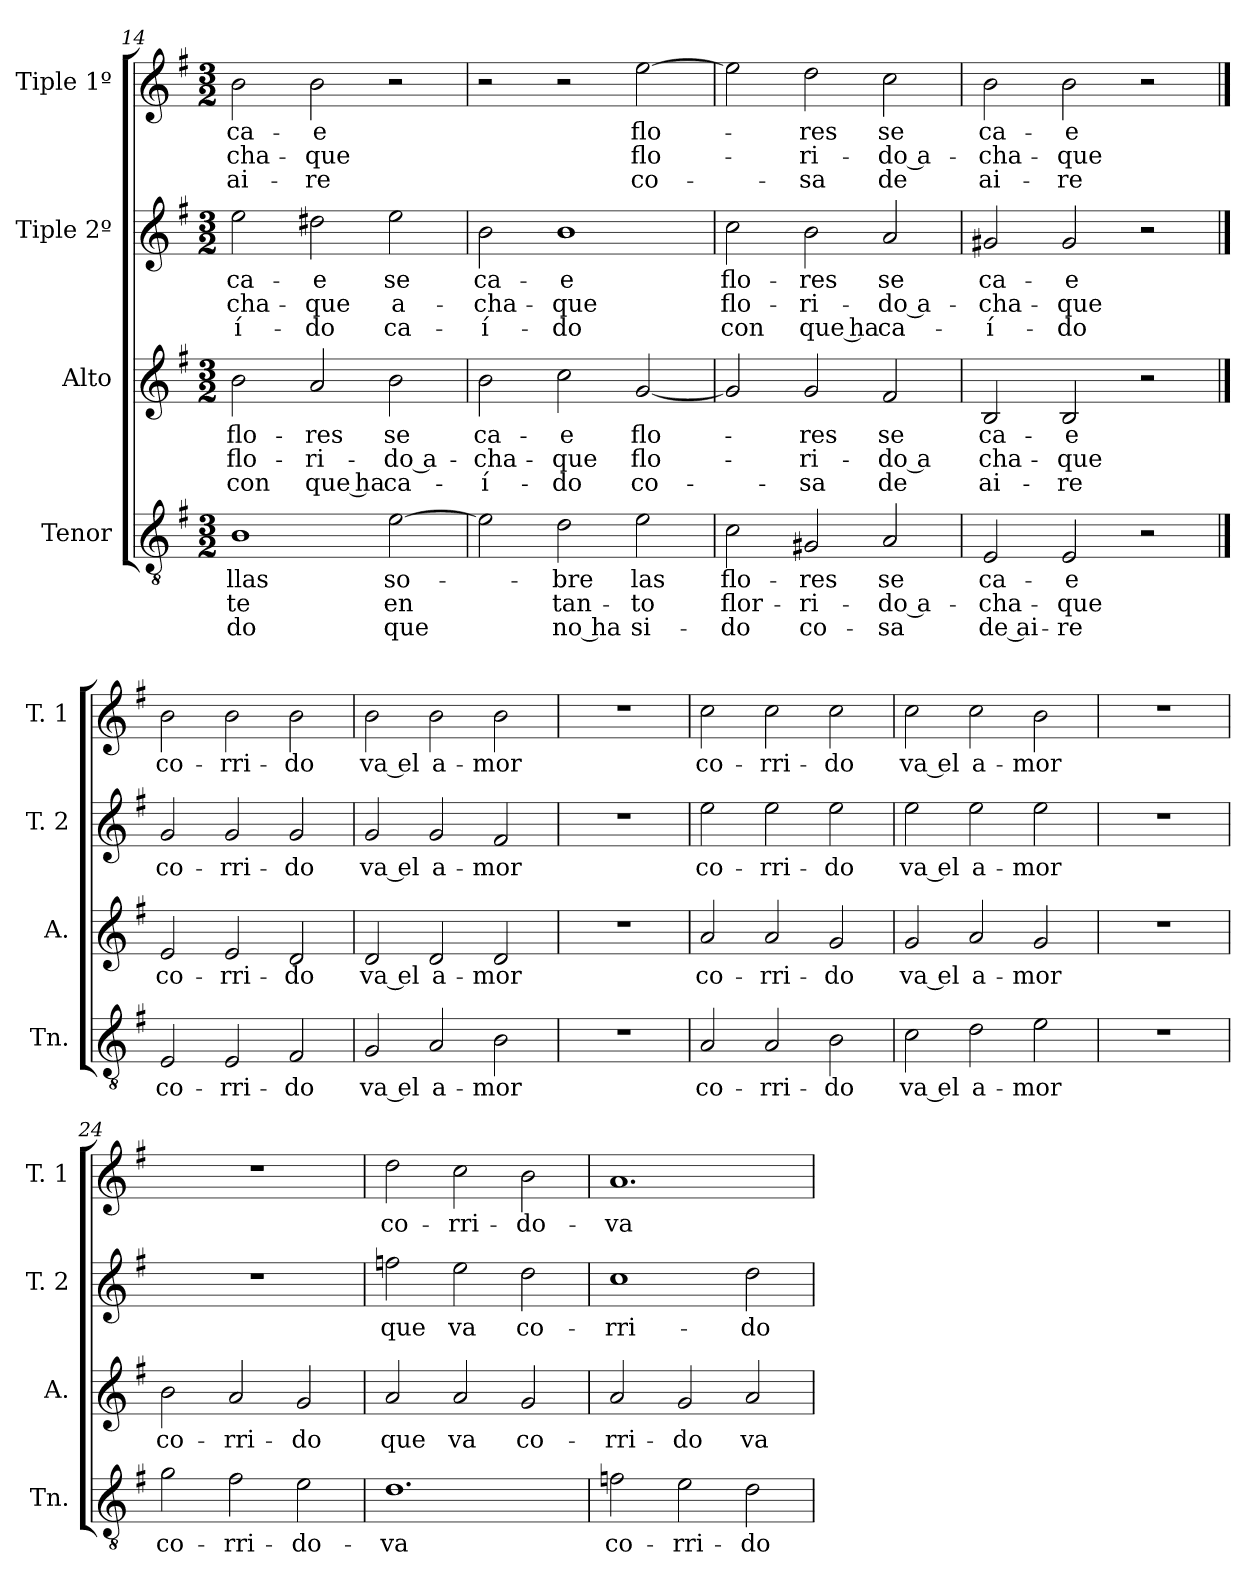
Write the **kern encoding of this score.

**kern	**text	**text	**text	**kern	**text	**text	**text	**kern	**text	**text	**text	**kern	**text	**text	**text
*part4	*part4	*part4	*part4	*part3	*part3	*part3	*part3	*part2	*part2	*part2	*part2	*part1	*part1	*part1	*part1
*staff4	*staff4	*staff4	*staff4	*staff3	*staff3	*staff3	*staff3	*staff2	*staff2	*staff2	*staff2	*staff1	*staff1	*staff1	*staff1
*I"Tenor	*	*	*	*I"Alto	*	*	*	*I"Tiple 2º	*	*	*	*I"Tiple 1º	*	*	*
*I'Tn.	*	*	*	*I'A.	*	*	*	*I'T. 2	*	*	*	*I'T. 1	*	*	*
*clefGv2	*	*	*	*clefG2	*	*	*	*clefG2	*	*	*	*clefG2	*	*	*
*k[f#]	*	*	*	*k[f#]	*	*	*	*k[f#]	*	*	*	*k[f#]	*	*	*
*M3/2	*	*	*	*M3/2	*	*	*	*M3/2	*	*	*	*M3/2	*	*	*
=14	=14	=14	=14	=14	=14	=14	=14	=14	=14	=14	=14	=14	=14	=14	=14
1B	-llas	-te	-do	2b	flo-	flo-	con	2ee	ca-	-cha-	-í-	2b	ca-	-cha-	ai-
.	.	.	.	2a	-res	-ri-	que ha	2dd#X	-e	-que	-do	2b	-e	-que	-re
[2e	so-	en	que	2b	se	do a-	ca-	2ee	se	a-	ca-	2r	.	.	.
=15	=15	=15	=15	=15	=15	=15	=15	=15	=15	=15	=15	=15	=15	=15	=15
2e]	.	.	.	2b	ca-	-cha-	-í-	2b	ca-	-cha-	-í-	2r	.	.	.
2d	-bre	tan-	no ha	2cc	-e	-que	-do	1b	-e	-que	-do	2r	.	.	.
2e	las	-to	si-	[2g	flo-	flo-	co-	.	.	.	.	[2ee	flo-	flo-	co-
=16	=16	=16	=16	=16	=16	=16	=16	=16	=16	=16	=16	=16	=16	=16	=16
2c	flo-	flor-	-do	2g]	.	.	.	2cc	flo-	flo-	con	2ee]	.	.	.
2G#X	-res	-ri-	co-	2g	-res	-ri-	-sa	2b	-res	-ri-	que ha	2dd	-res	-ri-	-sa
2A	se	do a-	-sa	2f#	se	do a	de	2a	se	do a-	ca-	2cc	se	do a-	de
=17	=17	=17	=17	=17	=17	=17	=17	=17	=17	=17	=17	=17	=17	=17	=17
2E	ca-	-cha-	de ai-	2B	ca-	-cha-	ai-	2g#X	ca-	-cha-	-í-	2b	ca-	-cha-	ai-
2E	-e	-que	-re	2B	-e	-que	-re	2g#	-e	-que	-do	2b	-e	-que	-re
2r	.	.	.	2r	.	.	.	2r	.	.	.	2r	.	.	.
!!LO:LB:g=z
==18	==18	==18	==18	==18	==18	==18	==18	==18	==18	==18	==18	==18	==18	==18	==18
2E	co-	.	.	2e	co-	.	.	2g	co-	.	.	2b	co-	.	.
2E	-rri-	.	.	2e	-rri-	.	.	2g	-rri-	.	.	2b	-rri-	.	.
2F#	-do	.	.	2d	-do	.	.	2g	-do	.	.	2b	-do	.	.
=19	=19	=19	=19	=19	=19	=19	=19	=19	=19	=19	=19	=19	=19	=19	=19
2G	va el	.	.	2d	va el	.	.	2g	va el	.	.	2b	va el	.	.
2A	a-	.	.	2d	a-	.	.	2g	a-	.	.	2b	a-	.	.
2B	-mor	.	.	2d	-mor	.	.	2f#	-mor	.	.	2b	-mor	.	.
=20	=20	=20	=20	=20	=20	=20	=20	=20	=20	=20	=20	=20	=20	=20	=20
1.r	.	.	.	1.r	.	.	.	1.r	.	.	.	1.r	.	.	.
=21	=21	=21	=21	=21	=21	=21	=21	=21	=21	=21	=21	=21	=21	=21	=21
2A	co-	.	.	2a	co-	.	.	2ee	co-	.	.	2cc	co-	.	.
2A	-rri-	.	.	2a	-rri-	.	.	2ee	-rri-	.	.	2cc	-rri-	.	.
2B	-do	.	.	2g	-do	.	.	2ee	-do	.	.	2cc	-do	.	.
=22	=22	=22	=22	=22	=22	=22	=22	=22	=22	=22	=22	=22	=22	=22	=22
2c	va el	.	.	2g	va el	.	.	2ee	va el	.	.	2cc	va el	.	.
2d	a-	.	.	2a	a-	.	.	2ee	a-	.	.	2cc	a-	.	.
2e	-mor	.	.	2g	-mor	.	.	2ee	-mor	.	.	2b	-mor	.	.
=23	=23	=23	=23	=23	=23	=23	=23	=23	=23	=23	=23	=23	=23	=23	=23
1.r	.	.	.	1.r	.	.	.	1.r	.	.	.	1.r	.	.	.
=24	=24	=24	=24	=24	=24	=24	=24	=24	=24	=24	=24	=24	=24	=24	=24
2g	co-	.	.	2b	co-	.	.	1.r	.	.	.	1.r	.	.	.
2f#	-rri-	.	.	2a	-rri-	.	.	.	.	.	.	.	.	.	.
2e	-do-	.	.	2g	-do	.	.	.	.	.	.	.	.	.	.
=25	=25	=25	=25	=25	=25	=25	=25	=25	=25	=25	=25	=25	=25	=25	=25
1.d	-va	.	.	2a	que	.	.	2ffn	que	.	.	2dd	co-	.	.
.	.	.	.	2a	va	.	.	2ee	va	.	.	2cc	-rri-	.	.
.	.	.	.	2g	co-	.	.	2dd	co-	.	.	2b	-do-	.	.
=26	=26	=26	=26	=26	=26	=26	=26	=26	=26	=26	=26	=26	=26	=26	=26
2fn	co-	.	.	2a	-rri-	.	.	1cc	-rri-	.	.	1.a	-va	.	.
2e	-rri-	.	.	2g	-do	.	.	.	.	.	.	.	.	.	.
2d	-do-	.	.	2a	va	.	.	2dd	-do	.	.	.	.	.	.
=	=	=	=	=	=	=	=	=	=	=	=	=	=	=	=
*-	*-	*-	*-	*-	*-	*-	*-	*-	*-	*-	*-	*-	*-	*-	*-
